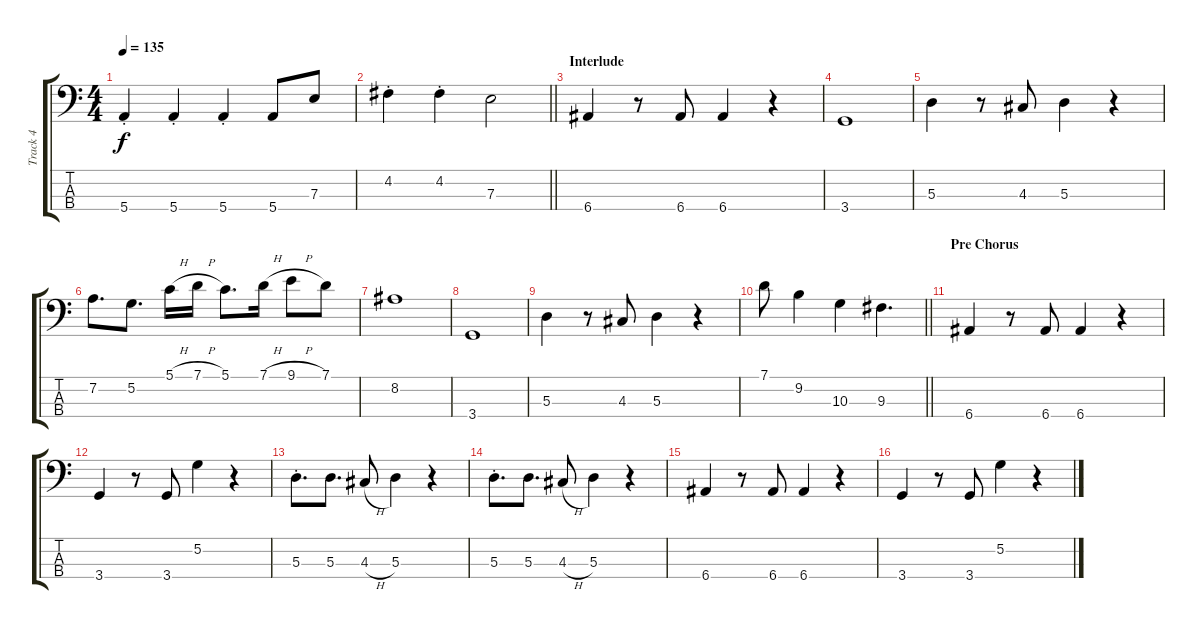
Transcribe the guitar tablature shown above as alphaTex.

\track ("Track 4" "Track 4") {instrument electricbassfinger}
\staff {score tabs}
\tuning (G2 D2 A1 E1) {hide}
\ts (4 4)
\tempo 135
\clef f4
\ks c
5.4{st}.4{dy f} 5.4{st}.4 5.4{st}.4 5.4.8 7.3.8 |
\barLineRight lightlight
4.2{st}.4 4.2{st}.4 7.3.2 |
\section ("" "Interlude")
6.4.4 r.8 6.4.8 6.4.4 r.4 |
3.4.1 |
5.3.4 r.8 4.3.8 5.3.4 r.4 |
7.2.8{d} 5.2.8{d} 5.1{h}.16 7.1{h}.16 5.1.8{d} 7.1{h}.16 9.1{h}.8 7.1.8 |
8.2.1 |
3.4.1 |
5.3.4 r.8 4.3.8 5.3.4 r.4 |
\barLineRight lightlight
7.1.8 9.2.4 10.3.4 9.3.4{d} |
\section ("" "Pre Chorus")
6.4.4 r.8 6.4.8 6.4.4 r.4 |
3.4.4 r.8 3.4.8 5.2.4 r.4 |
5.3{st}.8{d} 5.3.8{d} 4.3{h}.8 5.3.4 r.4 |
5.3{st}.8{d} 5.3.8{d} 4.3{h}.8 5.3.4 r.4 |
6.4.4 r.8 6.4.8 6.4.4 r.4 |
3.4.4 r.8 3.4.8 5.2.4 r.4
